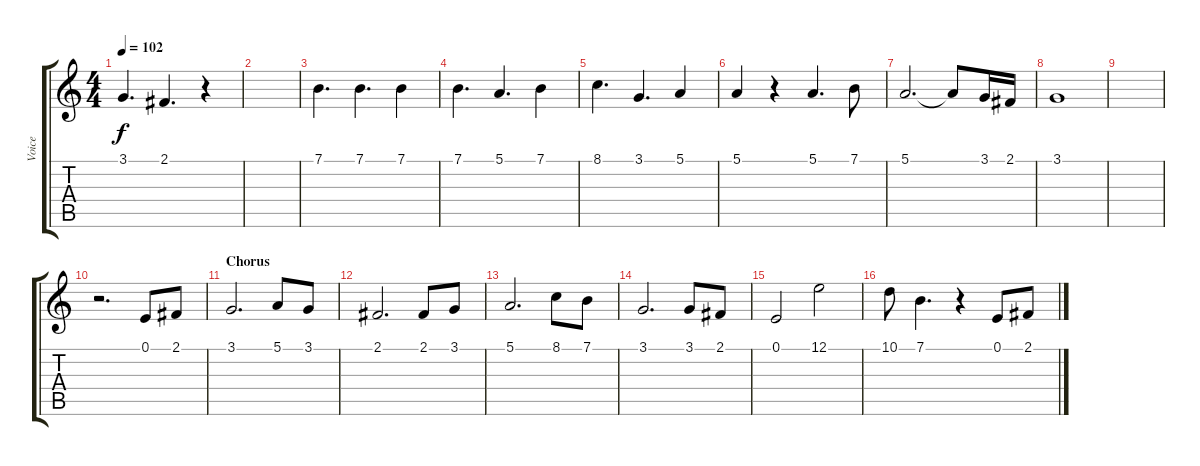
\track ("Voice" "Voice") {instrument synthvoice}
\staff {score tabs}
\tuning (E4 B3 G3 D3 A2 E2) {hide}
\ts (4 4)
\tempo 102
\clef g2
\ks c
3.1.4{d dy f} 2.1.4{d} r.4 |
|
7.1.4{d} 7.1.4{d} 7.1.4 |
7.1.4{d} 5.1.4{d} 7.1.4 |
8.1.4{d} 3.1.4{d} 5.1.4 |
5.1.4 r.4 5.1.4{d} 7.1.8 |
5.1.2{d} 5.1{t}.8 3.1.16 2.1.16 |
3.1.1 |
|
r.2{d} 0.1.8 2.1.8 |
\section ("" "Chorus")
3.1.2{d} 5.1.8 3.1.8 |
2.1.2{d} 2.1.8 3.1.8 |
5.1.2{d} 8.1.8 7.1.8 |
3.1.2{d} 3.1.8 2.1.8 |
0.1.2 12.1.2 |
10.1.8 7.1.4{d} r.4 0.1.8 2.1.8
